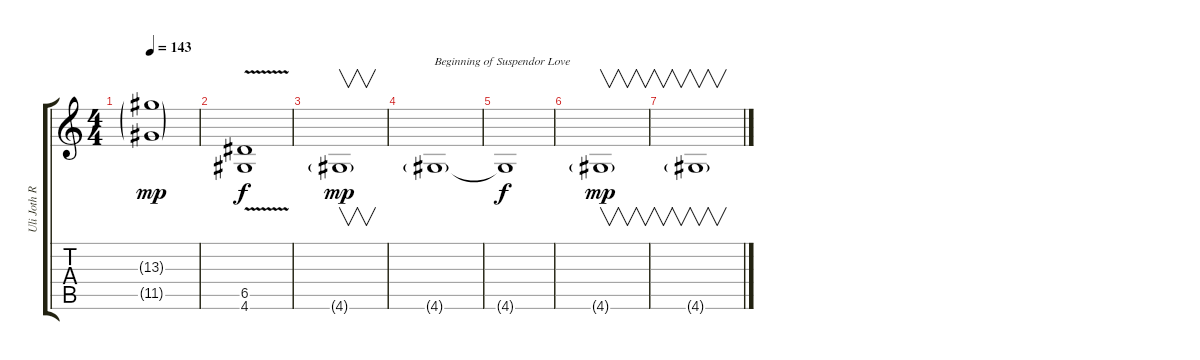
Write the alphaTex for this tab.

\track ("Uli Joth Roth" "Uli Joth R") {instrument distortionguitar}
\staff {score tabs}
\tuning (E4 B3 G3 D3 A2 E2) {hide}
\ts (4 4)
\tempo 143
\clef g2
\ks c
(13.3{g} 11.5{g}).1{dy mp} |
(6.5{v} 4.6).1{dy f} |
4.6{g}.1{v dy mp} |
4.6{g}.1{txt "Beginning of Suspendor Love"} |
4.6{t}.1{dy f} |
4.6{g}.1{v dy mp} |
4.6{g}.1{v}
